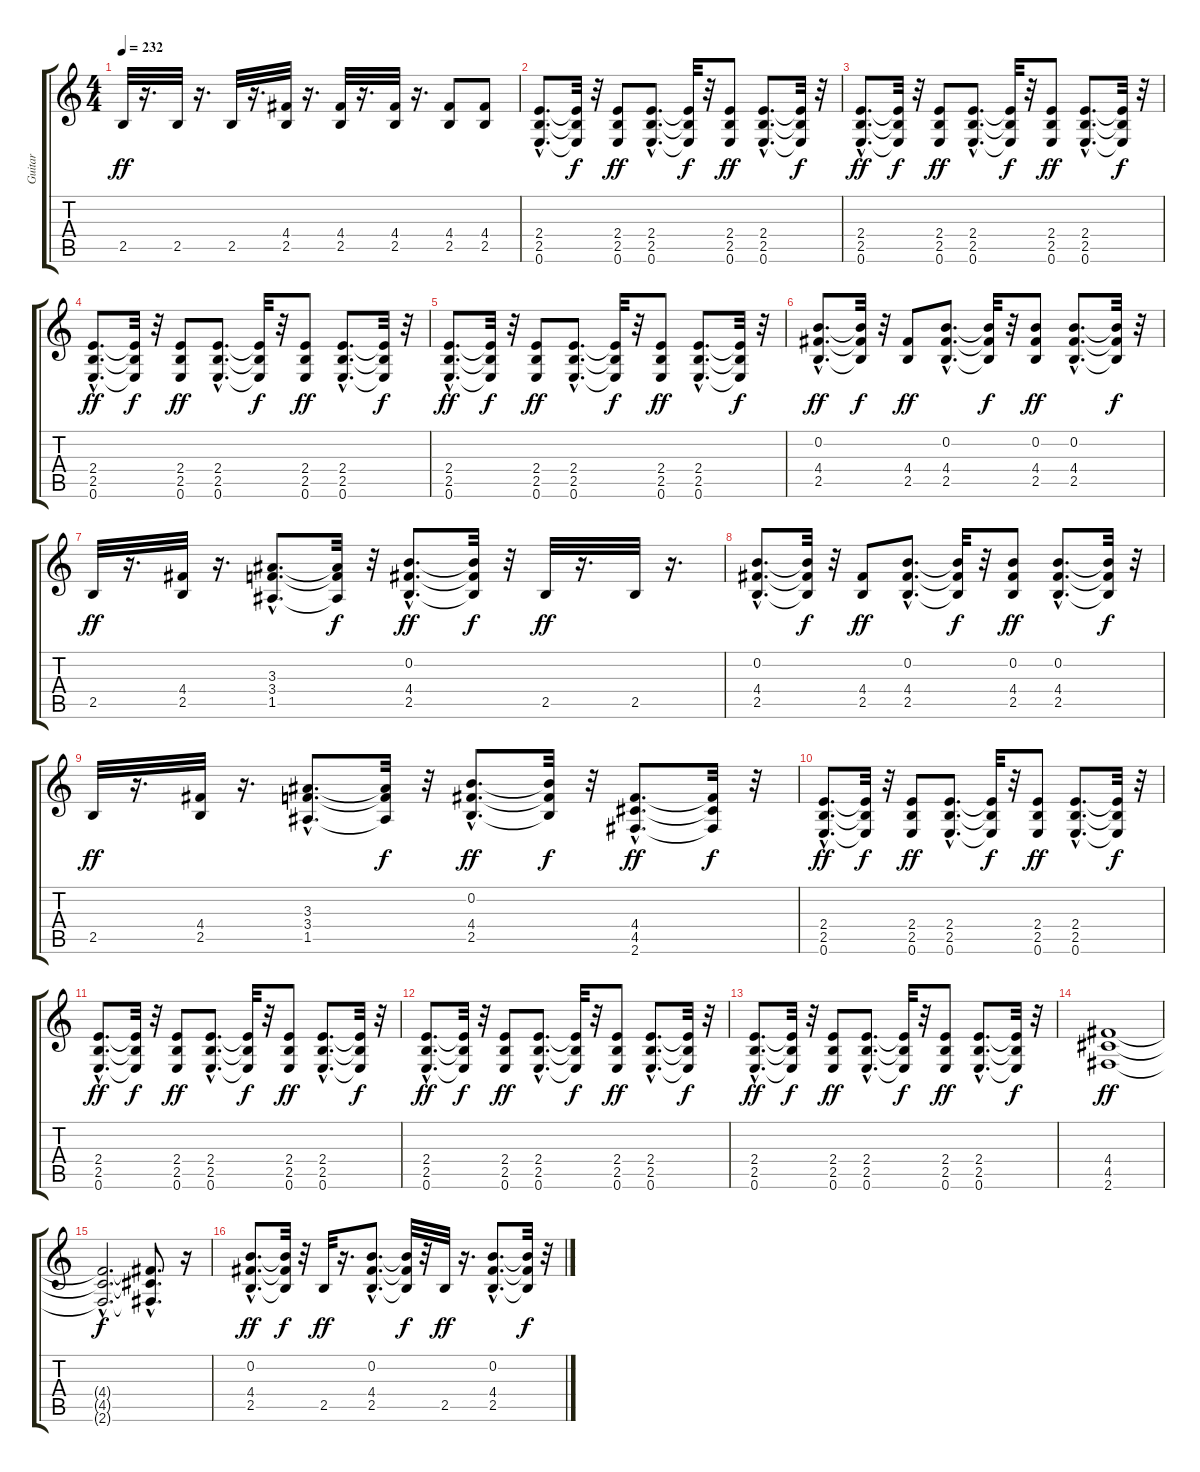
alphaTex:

\track ("Guitar" "Guitar") {instrument overdrivenguitar}
\staff {score tabs}
\tuning (E4 B3 G3 D3 A2 E2) {hide}
\ts (4 4)
\tempo 232
\clef g2
\ks c
2.5.32{dy ff} r.16{d} 2.5.32 r.16{d} 2.5.32 r.16{d} (4.4 2.5).32 r.16{d} (4.4 2.5).32 r.16{d} (4.4 2.5).32 r.16{d} (4.4 2.5).8 (4.4 2.5).8 |
(2.4{hac} 2.5{hac} 0.6{hac}).8{d} (2.4{t} 2.5{t} 0.6{t}).32{dy f} r.32 (2.4 2.5 0.6).8{dy ff} (2.4{hac} 2.5{hac} 0.6{hac}).8{d} (2.4{t} 2.5{t} 0.6{t}).32{dy f} r.32 (2.4 2.5 0.6).8{dy ff} (2.4{hac} 2.5{hac} 0.6{hac}).8{d} (2.4{t} 2.5{t} 0.6{t}).32{dy f} r.32 |
(2.4{hac} 2.5{hac} 0.6{hac}).8{d dy ff} (2.4{t} 2.5{t} 0.6{t}).32{dy f} r.32 (2.4 2.5 0.6).8{dy ff} (2.4{hac} 2.5{hac} 0.6{hac}).8{d} (2.4{t} 2.5{t} 0.6{t}).32{dy f} r.32 (2.4 2.5 0.6).8{dy ff} (2.4{hac} 2.5{hac} 0.6{hac}).8{d} (2.4{t} 2.5{t} 0.6{t}).32{dy f} r.32 |
(2.4{hac} 2.5{hac} 0.6{hac}).8{d dy ff} (2.4{t} 2.5{t} 0.6{t}).32{dy f} r.32 (2.4 2.5 0.6).8{dy ff} (2.4{hac} 2.5{hac} 0.6{hac}).8{d} (2.4{t} 2.5{t} 0.6{t}).32{dy f} r.32 (2.4 2.5 0.6).8{dy ff} (2.4{hac} 2.5{hac} 0.6{hac}).8{d} (2.4{t} 2.5{t} 0.6{t}).32{dy f} r.32 |
(2.4{hac} 2.5{hac} 0.6{hac}).8{d dy ff} (2.4{t} 2.5{t} 0.6{t}).32{dy f} r.32 (2.4 2.5 0.6).8{dy ff} (2.4{hac} 2.5{hac} 0.6{hac}).8{d} (2.4{t} 2.5{t} 0.6{t}).32{dy f} r.32 (2.4 2.5 0.6).8{dy ff} (2.4{hac} 2.5{hac} 0.6{hac}).8{d} (2.4{t} 2.5{t} 0.6{t}).32{dy f} r.32 |
(0.2{hac} 4.4{hac} 2.5{hac}).8{d dy ff} (0.2{t} 4.4{t} 2.5{t}).32{dy f} r.32 (4.4 2.5).8{dy ff} (0.2{hac} 4.4{hac} 2.5{hac}).8{d} (0.2{t} 4.4{t} 2.5{t}).32{dy f} r.32 (0.2 4.4 2.5).8{dy ff} (0.2{hac} 4.4{hac} 2.5{hac}).8{d} (0.2{t} 4.4{t} 2.5{t}).32{dy f} r.32 |
2.5.32{dy ff} r.16{d} (4.4 2.5).32 r.16{d} (3.3{hac} 3.4{hac} 1.5{hac}).8{d} (3.3{t} 3.4{t} 1.5{t}).32{dy f} r.32 (0.2{hac} 4.4{hac} 2.5{hac}).8{d dy ff} (0.2{t} 4.4{t} 2.5{t}).32{dy f} r.32 2.5.32{dy ff} r.16{d} 2.5.32 r.16{d} |
(0.2{hac} 4.4{hac} 2.5{hac}).8{d} (0.2{t} 4.4{t} 2.5{t}).32{dy f} r.32 (4.4 2.5).8{dy ff} (0.2{hac} 4.4{hac} 2.5{hac}).8{d} (0.2{t} 4.4{t} 2.5{t}).32{dy f} r.32 (0.2 4.4 2.5).8{dy ff} (0.2{hac} 4.4{hac} 2.5{hac}).8{d} (0.2{t} 4.4{t} 2.5{t}).32{dy f} r.32 |
2.5.32{dy ff} r.16{d} (4.4 2.5).32 r.16{d} (3.3{hac} 3.4{hac} 1.5{hac}).8{d} (3.3{t} 3.4{t} 1.5{t}).32{dy f} r.32 (0.2{hac} 4.4{hac} 2.5{hac}).8{d dy ff} (0.2{t} 4.4{t} 2.5{t}).32{dy f} r.32 (4.4{hac} 4.5{hac} 2.6{hac}).8{d dy ff} (4.4{t} 4.5{t} 2.6{t}).32{dy f} r.32 |
(2.4{hac} 2.5{hac} 0.6{hac}).8{d dy ff} (2.4{t} 2.5{t} 0.6{t}).32{dy f} r.32 (2.4 2.5 0.6).8{dy ff} (2.4{hac} 2.5{hac} 0.6{hac}).8{d} (2.4{t} 2.5{t} 0.6{t}).32{dy f} r.32 (2.4 2.5 0.6).8{dy ff} (2.4{hac} 2.5{hac} 0.6{hac}).8{d} (2.4{t} 2.5{t} 0.6{t}).32{dy f} r.32 |
(2.4{hac} 2.5{hac} 0.6{hac}).8{d dy ff} (2.4{t} 2.5{t} 0.6{t}).32{dy f} r.32 (2.4 2.5 0.6).8{dy ff} (2.4{hac} 2.5{hac} 0.6{hac}).8{d} (2.4{t} 2.5{t} 0.6{t}).32{dy f} r.32 (2.4 2.5 0.6).8{dy ff} (2.4{hac} 2.5{hac} 0.6{hac}).8{d} (2.4{t} 2.5{t} 0.6{t}).32{dy f} r.32 |
(2.4{hac} 2.5{hac} 0.6{hac}).8{d dy ff} (2.4{t} 2.5{t} 0.6{t}).32{dy f} r.32 (2.4 2.5 0.6).8{dy ff} (2.4{hac} 2.5{hac} 0.6{hac}).8{d} (2.4{t} 2.5{t} 0.6{t}).32{dy f} r.32 (2.4 2.5 0.6).8{dy ff} (2.4{hac} 2.5{hac} 0.6{hac}).8{d} (2.4{t} 2.5{t} 0.6{t}).32{dy f} r.32 |
(2.4{hac} 2.5{hac} 0.6{hac}).8{d dy ff} (2.4{t} 2.5{t} 0.6{t}).32{dy f} r.32 (2.4 2.5 0.6).8{dy ff} (2.4{hac} 2.5{hac} 0.6{hac}).8{d} (2.4{t} 2.5{t} 0.6{t}).32{dy f} r.32 (2.4 2.5 0.6).8{dy ff} (2.4{hac} 2.5{hac} 0.6{hac}).8{d} (2.4{t} 2.5{t} 0.6{t}).32{dy f} r.32 |
(4.4 4.5 2.6).1{dy ff} |
(4.4{hac t} 4.5{hac t} 2.6{hac t}).2{d dy f} (4.4{hac t} 4.5{hac t} 2.6{hac t}).8{d} r.16 |
(0.2{hac} 4.4{hac} 2.5{hac}).8{d dy ff} (0.2{t} 4.4{t} 2.5{t}).32{dy f} r.32 2.5.32{dy ff} r.16{d} (0.2{hac} 4.4{hac} 2.5{hac}).8{d} (0.2{t} 4.4{t} 2.5{t}).32{dy f} r.32 2.5.32{dy ff} r.16{d} (0.2{hac} 4.4{hac} 2.5{hac}).8{d} (0.2{t} 4.4{t} 2.5{t}).32{dy f} r.32
